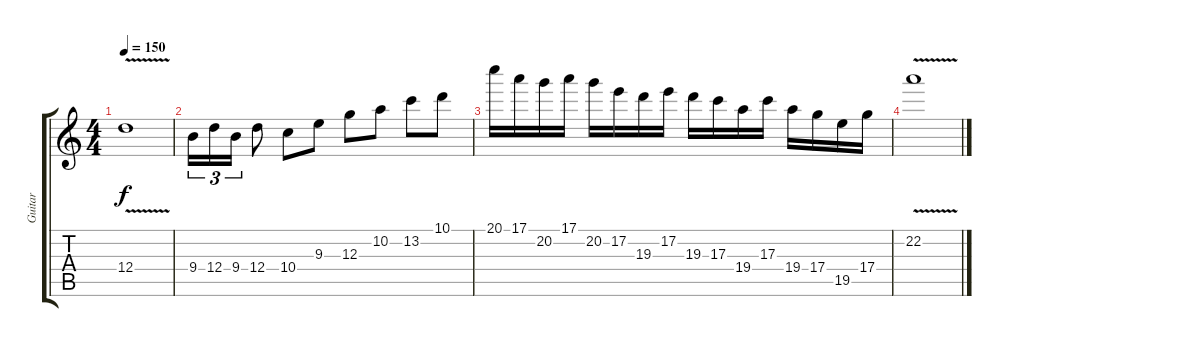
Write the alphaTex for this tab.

\track ("Guitar" "Guitar") {instrument distortionguitar}
\staff {score tabs}
\tuning (E4 B3 G3 D3 A2 E2) {hide}
\ts (4 4)
\tempo 150
\clef g2
\ks c
12.4{v}.1{dy f} |
9.4.16{tu (3 2)} 12.4.16{tu (3 2)} 9.4.16{tu (3 2)} 12.4.8 10.4.8 9.3.8 12.3.8 10.2.8 13.2.8 10.1.8 |
20.1.16 17.1.16 20.2.16 17.1.16 20.2.16 17.2.16 19.3.16 17.2.16 19.3.16 17.3.16 19.4.16 17.3.16 19.4.16 17.4.16 19.5.16 17.4.16 |
22.2{v}.1
